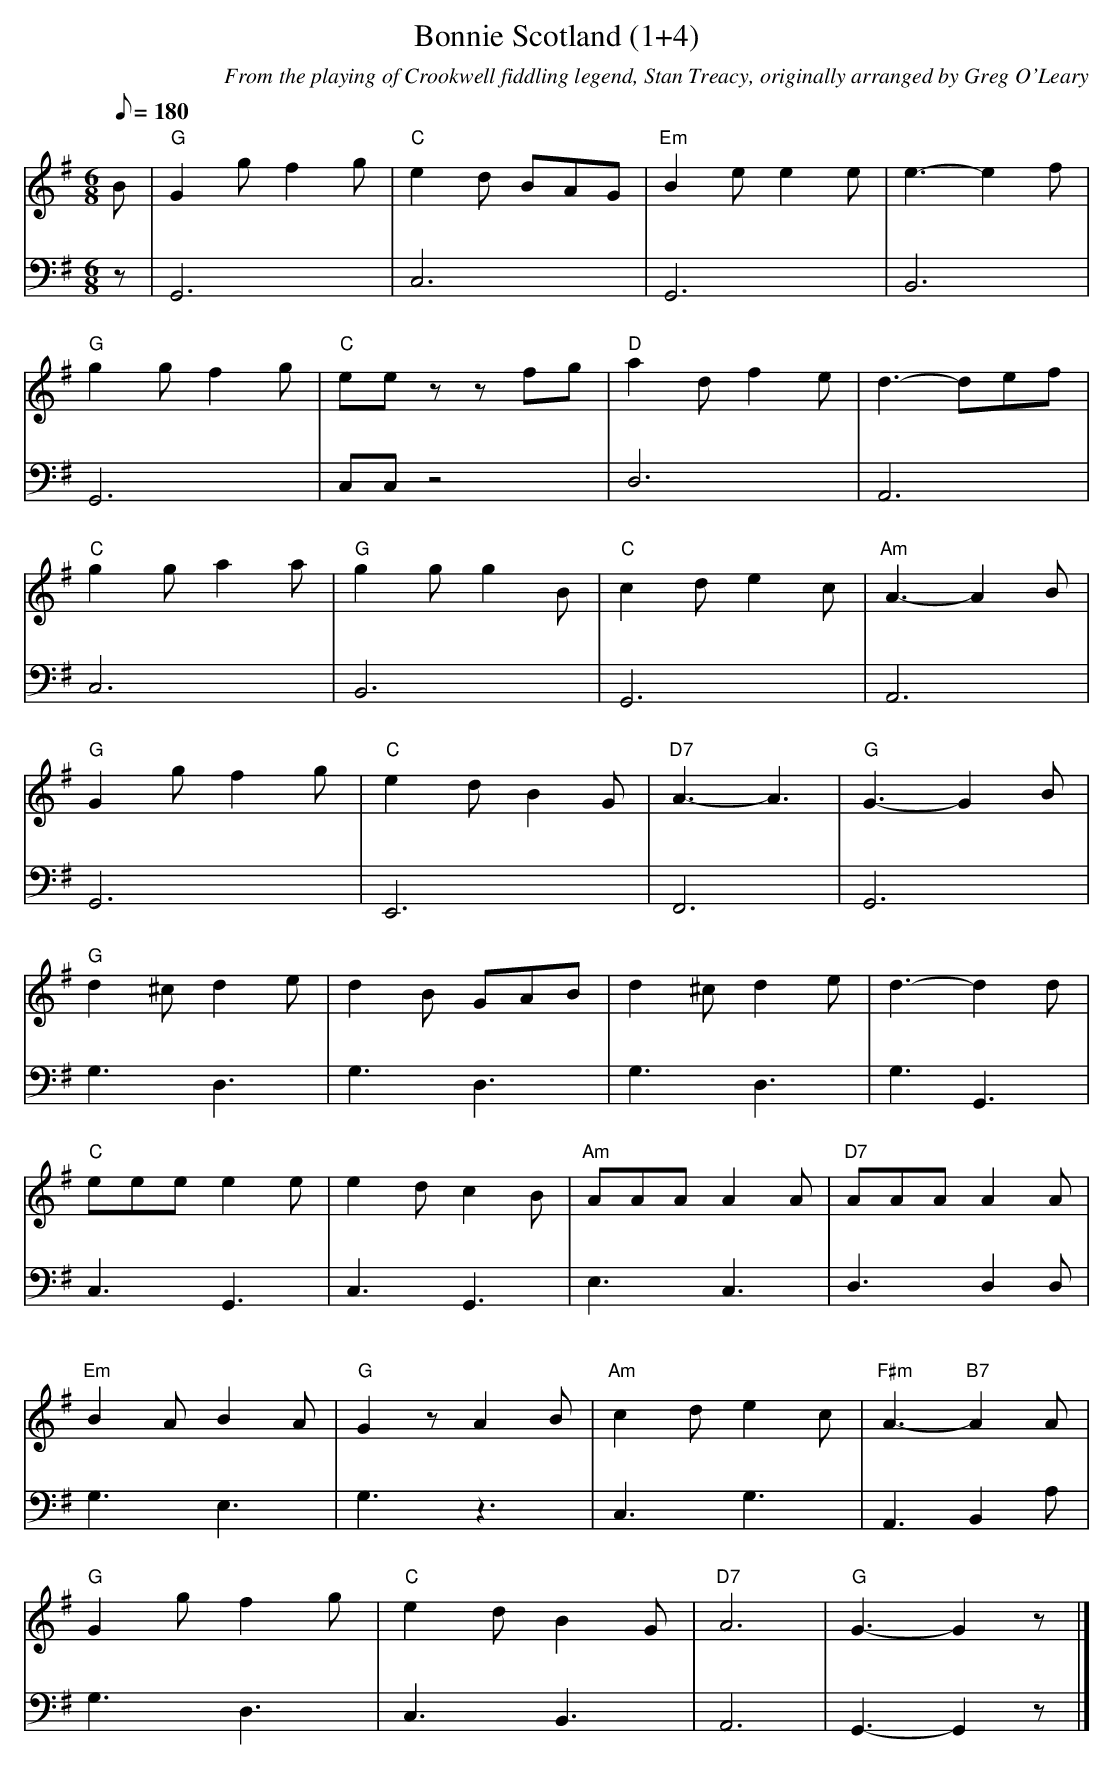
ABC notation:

X:1
T:Bonnie Scotland (1+4)
M:6/8
L:1/8
Q:180
C:From the playing of Crookwell fiddling legend, Stan Treacy, originally arranged by Greg O'Leary
K:G
V:1
B|"G"G2gf2g|"C"e2d BAG|"Em"B2ee2e|e3-e2f|
"G"g2gf2g|"C"eez zfg|"D"a2df2e|d3-def|
"C"g2ga2a|"G"g2g g2B|"C"c2de2c|"Am"A3-A2B|
"G"G2gf2g|"C"e2dB2G|"D7"A3-A3|"G"G3-G2B|
"G"d2^cd2e|d2B GAB|d2^cd2e|d3-d2d|
"C"eeee2e|e2dc2B|"Am"AAAA2A|"D7"AAAA2A|
"Em"B2AB2A|"G"G2z A2B|"Am"c2de2c|"F#m"A3-"B7"A2A|
"G"G2gf2g|"C"e2dB2G|"D7"A6|"G"G3-G2z|]
V:4 clef=bass
z|G,,6|C,6|G,,6|B,,6|
G,,6|C,C,z4|D,6|A,,6|
C,6|B,,6|G,,6|A,,6|
G,,6|E,,6|F,,6|G,,6|
G,3D,3|G,3D,3|G,3D,3|G,3G,,3|
C,3G,,3|C,3G,,3|E,3C,3|D,3D,2D,|
G,3E,3|G,3z3|C,3G,3|A,,3B,,2 A,|
G,3D,3|C,3B,,3|A,,6|G,,3-G,,2z|]
